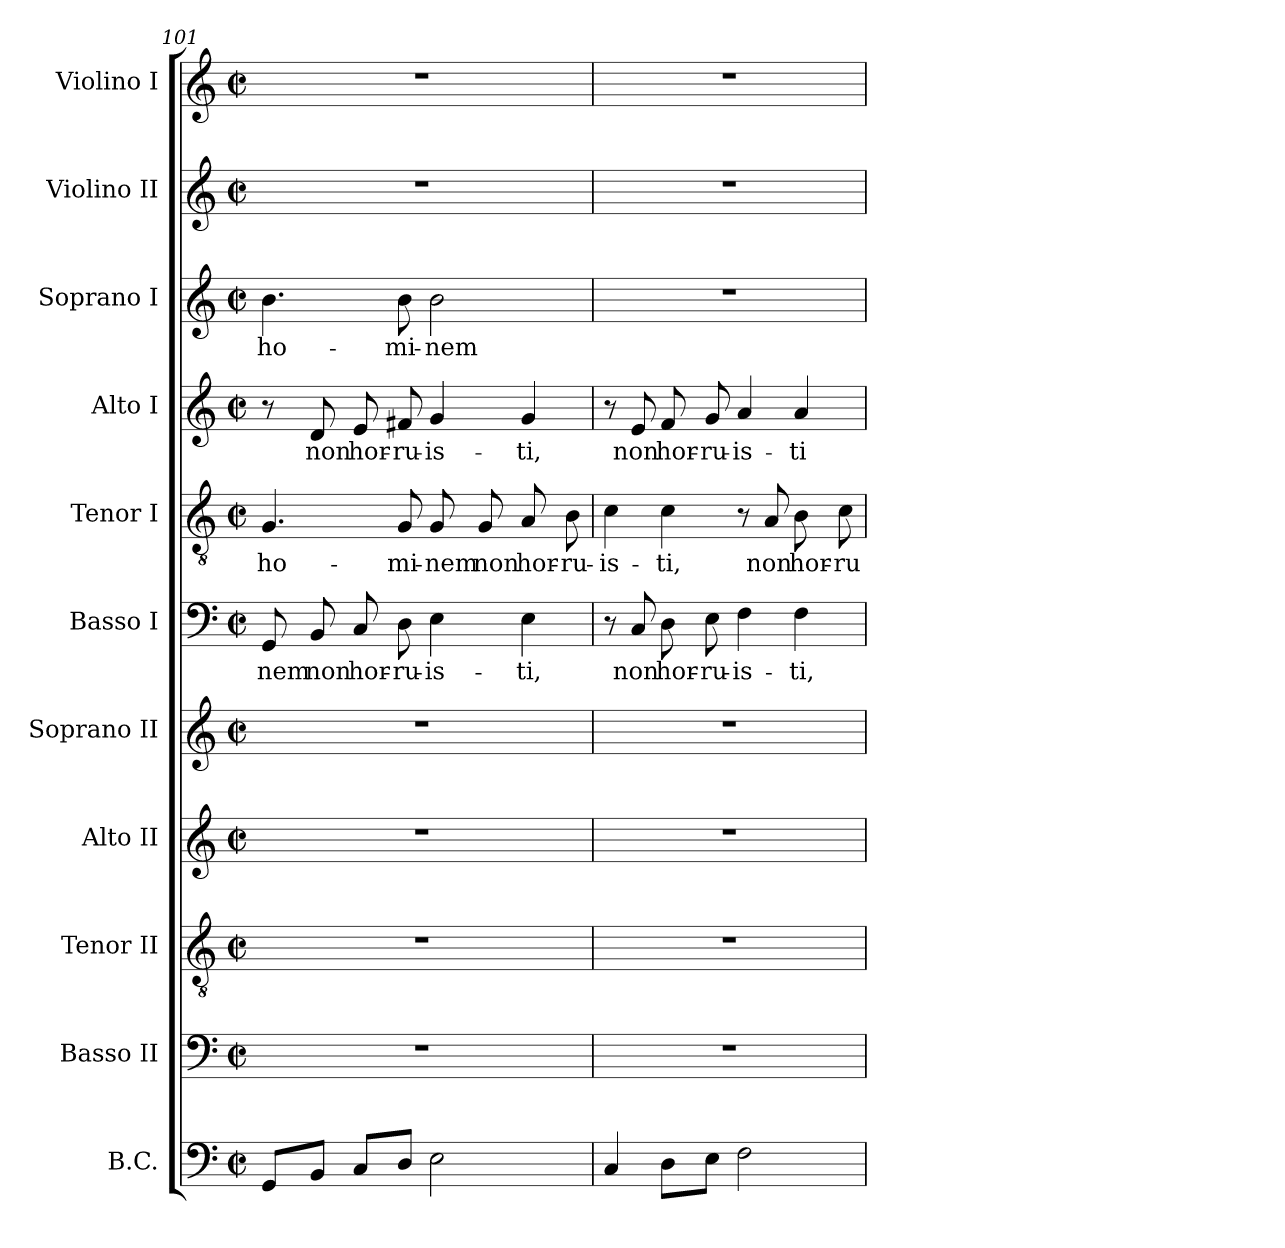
**kern	**kern	**kern	**kern	**kern	**kern	**text	**kern	**text	**kern	**text	**kern	**text	**kern	**kern
*part11	*part10	*part9	*part8	*part7	*part6	*part6	*part5	*part5	*part4	*part4	*part3	*part3	*part2	*part1
*staff11	*staff10	*staff9	*staff8	*staff7	*staff6	*staff6	*staff5	*staff5	*staff4	*staff4	*staff3	*staff3	*staff2	*staff1
*I"B.C.	*I"Basso II	*I"Tenor II	*I"Alto II	*I"Soprano II	*I"Basso I	*	*I"Tenor I	*	*I"Alto I	*	*I"Soprano I	*	*I"Violino II	*I"Violino I
*I'BC	*I'B 2	*I'T 2	*I'A 2	*I'S 2	*I'B 1	*	*I'T 1	*	*I'A 1	*	*I'S 1	*	*I'Vln. II	*I'Vln. I
*clefF4	*clefF4	*clefGv2	*clefG2	*clefG2	*clefF4	*	*clefGv2	*	*clefG2	*	*clefG2	*	*clefG2	*clefG2
*k[]	*k[]	*k[]	*k[]	*k[]	*k[]	*	*k[]	*	*k[]	*	*k[]	*	*k[]	*k[]
*C:	*C:	*C:	*C:	*C:	*C:	*	*C:	*	*C:	*	*C:	*	*C:	*C:
*M2/2	*M2/2	*M2/2	*M2/2	*M2/2	*M2/2	*	*M2/2	*	*M2/2	*	*M2/2	*	*M2/2	*M2/2
*met(c|)	*met(c|)	*met(c|)	*met(c|)	*met(c|)	*met(c|)	*	*met(c|)	*	*met(c|)	*	*met(c|)	*	*met(c|)	*met(c|)
=101	=101	=101	=101	=101	=101	=101	=101	=101	=101	=101	=101	=101	=101	=101
!	!	!	!	!	!	!LO:LY:b	!	!	!	!	!	!	!	!
!	!	!	!	!	!	!	!	!LO:LY:b	!	!	!	!	!	!
!	!	!	!	!	!	!	!	!	!	!	!	!LO:LY:b	!	!
8GG/L	1r	1r	1r	1r	8GG/	-nem	4.G/	ho-	8r	.	4.b\	ho-	1r	1r
!	!	!	!	!	!	!LO:LY:b	!	!	!	!	!	!	!	!
!	!	!	!	!	!	!	!	!	!	!LO:LY:b	!	!	!	!
8BB/J	.	.	.	.	8BB/	non	.	.	8d/	non	.	.	.	.
!	!	!	!	!	!	!LO:LY:b	!	!	!	!	!	!	!	!
!	!	!	!	!	!	!	!	!	!	!LO:LY:b	!	!	!	!
8C/L	.	.	.	.	8C/	hor-	.	.	8e/	hor-	.	.	.	.
!	!	!	!	!	!	!LO:LY:b	!	!	!	!	!	!	!	!
!	!	!	!	!	!	!	!	!LO:LY:b	!	!	!	!	!	!
!	!	!	!	!	!	!	!	!	!	!LO:LY:b	!	!	!	!
!	!	!	!	!	!	!	!	!	!	!	!	!LO:LY:b	!	!
8D/J	.	.	.	.	8D\	-ru-	8G/	-mi-	8f#X/	-ru-	8b\	-mi-	.	.
!	!	!	!	!	!	!LO:LY:b	!	!	!	!	!	!	!	!
!	!	!	!	!	!	!	!	!LO:LY:b	!	!	!	!	!	!
!	!	!	!	!	!	!	!	!	!	!LO:LY:b	!	!	!	!
!	!	!	!	!	!	!	!	!	!	!	!	!LO:LY:b	!	!
2E\	.	.	.	.	4E\	-is-	8G/	-nem	4g/	-is-	2b\	-nem	.	.
!	!	!	!	!	!	!	!	!LO:LY:b	!	!	!	!	!	!
.	.	.	.	.	.	.	8G/	non	.	.	.	.	.	.
!	!	!	!	!	!	!LO:LY:b	!	!	!	!	!	!	!	!
!	!	!	!	!	!	!	!	!LO:LY:b	!	!	!	!	!	!
!	!	!	!	!	!	!	!	!	!	!LO:LY:b	!	!	!	!
.	.	.	.	.	4E\	-ti,	8A/	hor-	4g/	-ti,	.	.	.	.
!	!	!	!	!	!	!	!	!LO:LY:b	!	!	!	!	!	!
.	.	.	.	.	.	.	8B\	-ru-	.	.	.	.	.	.
=102	=102	=102	=102	=102	=102	=102	=102	=102	=102	=102	=102	=102	=102	=102
!	!	!	!	!	!	!	!	!LO:LY:b	!	!	!	!	!	!
4C/	1r	1r	1r	1r	8r	.	4c\	-is-	8r	.	1r	.	1r	1r
!	!	!	!	!	!	!LO:LY:b	!	!	!	!	!	!	!	!
!	!	!	!	!	!	!	!	!	!	!LO:LY:b	!	!	!	!
.	.	.	.	.	8C/	non	.	.	8e/	non	.	.	.	.
!	!	!	!	!	!	!LO:LY:b	!	!	!	!	!	!	!	!
!	!	!	!	!	!	!	!	!LO:LY:b	!	!	!	!	!	!
!	!	!	!	!	!	!	!	!	!	!LO:LY:b	!	!	!	!
8D\L	.	.	.	.	8D\	hor-	4c\	-ti,	8f/	hor-	.	.	.	.
!	!	!	!	!	!	!LO:LY:b	!	!	!	!	!	!	!	!
!	!	!	!	!	!	!	!	!	!	!LO:LY:b	!	!	!	!
8E\J	.	.	.	.	8E\	-ru-	.	.	8g/	-ru-	.	.	.	.
!	!	!	!	!	!	!LO:LY:b	!	!	!	!	!	!	!	!
!	!	!	!	!	!	!	!	!	!	!LO:LY:b	!	!	!	!
2F\	.	.	.	.	4F\	-is-	8r	.	4a/	-is-	.	.	.	.
!	!	!	!	!	!	!	!	!LO:LY:b	!	!	!	!	!	!
.	.	.	.	.	.	.	8A/	non	.	.	.	.	.	.
!	!	!	!	!	!	!LO:LY:b	!	!	!	!	!	!	!	!
!	!	!	!	!	!	!	!	!LO:LY:b	!	!	!	!	!	!
!	!	!	!	!	!	!	!	!	!	!LO:LY:b	!	!	!	!
.	.	.	.	.	4F\	-ti,	8B\	hor-	4a/	-ti	.	.	.	.
!	!	!	!	!	!	!	!	!LO:LY:b	!	!	!	!	!	!
.	.	.	.	.	.	.	8c\	-ru-	.	.	.	.	.	.
=	=	=	=	=	=	=	=	=	=	=	=	=	=	=
*-	*-	*-	*-	*-	*-	*-	*-	*-	*-	*-	*-	*-	*-	*-
